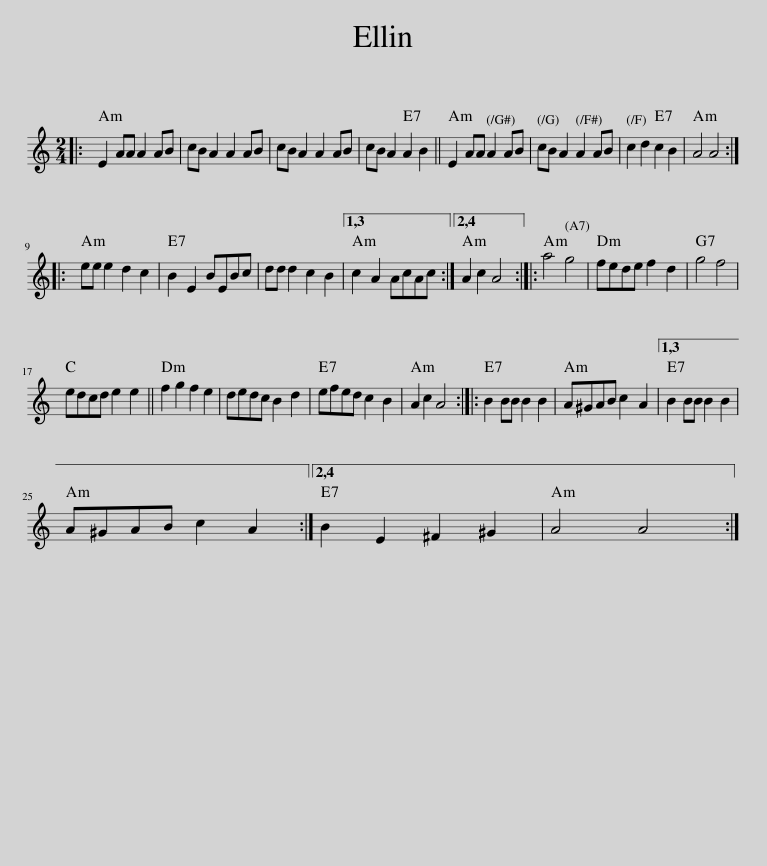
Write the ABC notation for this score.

X:1
L:1/8
M:2/4
I:linebreak $
K:C
V:1 treble
V:1
|: E2 AA A2 AB | cB A2 A2 AB | cB A2 A2 AB | cB A2 A2 B2 || E2 AA A2 AB | %5
 cB A2 A2 AB | c2 d2 c2 B2 | A4 A4 ::$ ee e2 d2 c2 | B2 E2 BEBc | %10
 dd d2 c2 B2 |1,3 c2 A2 AcAc :|2,4 A2 c2 A4 :: a4 g4 | fede f2 d2 | %15
 g4 f4 |$ edcd e2 e2 || f2 g2 f2 e2 | dedc B2 d2 | efed c2 B2 | %20
 A2 c2 A4 :: B2 BB B2 B2 | A^GAB c2 A2 |1,3 B2 BB B2 B2 |$ A^GAB c2 A2 :|2,4 %25
 B2 E2 ^F2 ^G2 | A4 A4 :| %27
